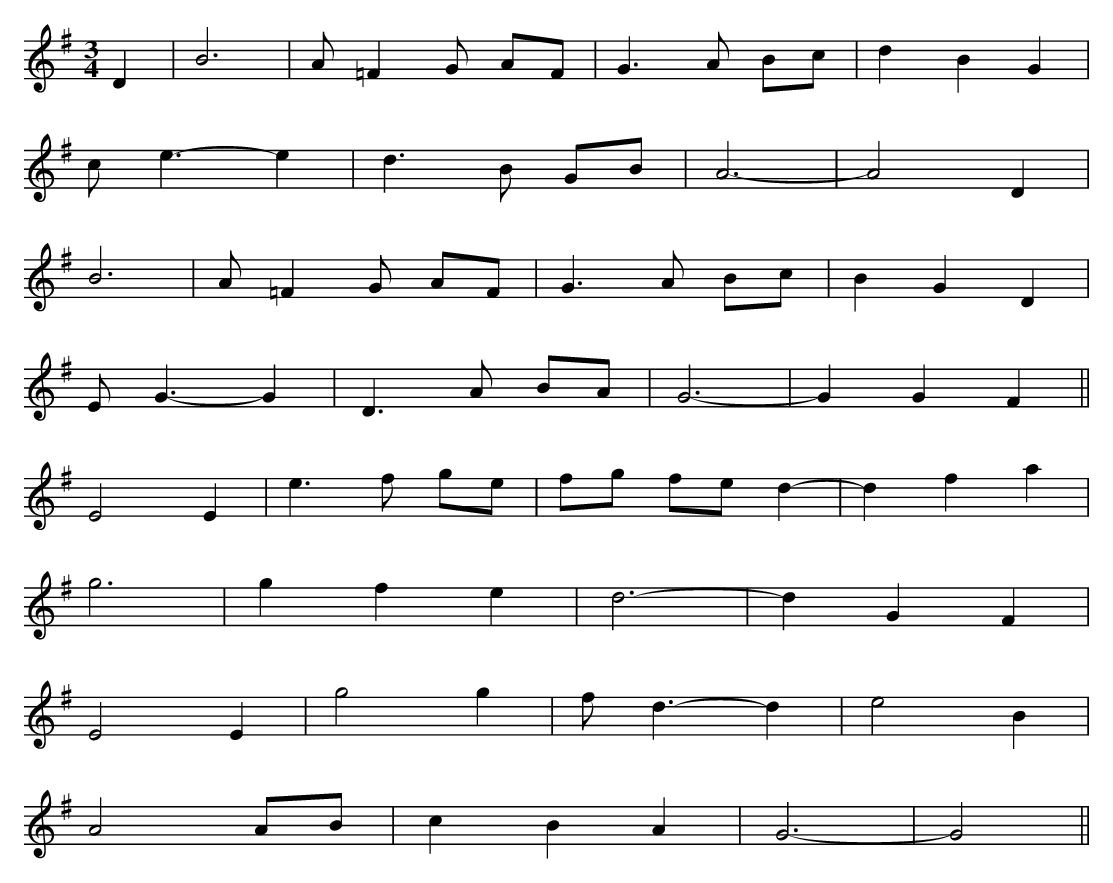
X:1
M:3/4
K:G
D2|B6|A=F2G AF|G3A Bc|d2 B2 G2|
ce3- e2|d3 B GB|A6-|A4 D2|
B6|A=F2G AF|G3A Bc|B2 G2 D2|
EG3- G2|D3A BA|G6-|G2 G2 F2||
E4 E2|e3 f ge|fg fe d2-|d2 f2 a2|
g6|g2 f2 e2|d6-|d2 G2 F2|
E4 E2|g4 g2|fd3- d2|e4 B2|
A4 AB|c2 B2 A2|G6-|G4||
